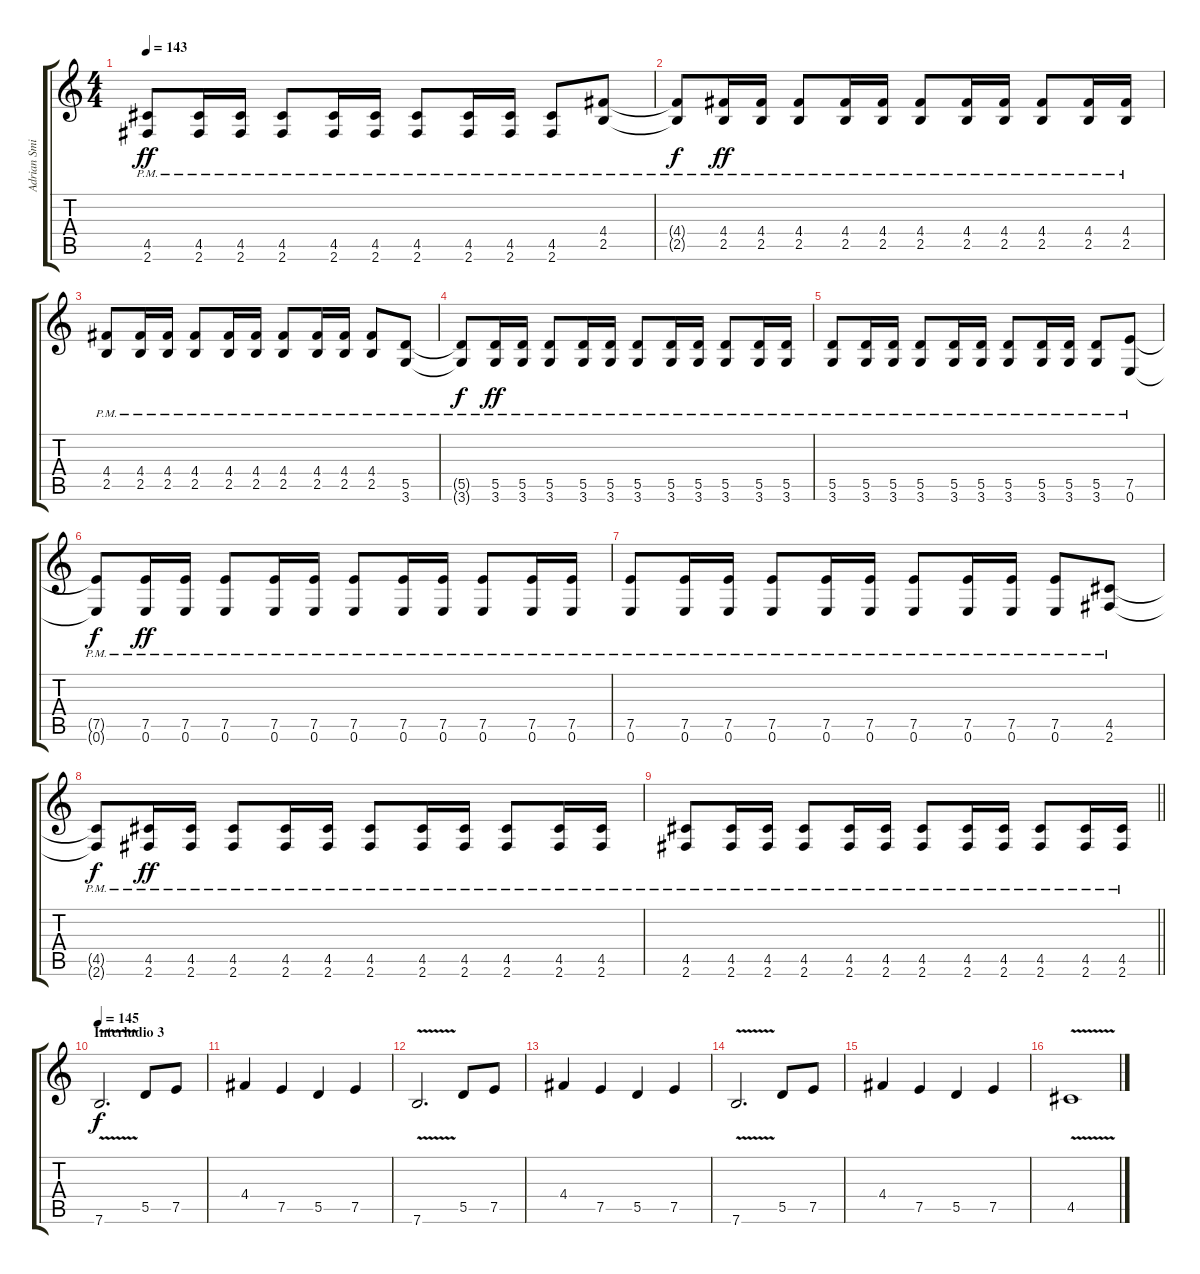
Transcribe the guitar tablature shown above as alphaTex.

\track ("Adrian Smith" "Adrian Smi") {instrument distortionguitar}
\staff {score tabs}
\tuning (E4 B3 G3 D3 A2 E2) {hide}
\ts (4 4)
\tempo 143
\clef g2
\ks c
(4.5{pm} 2.6{pm}).8{dy ff} (4.5{pm} 2.6{pm}).16 (4.5{pm} 2.6{pm}).16 (4.5{pm} 2.6{pm}).8 (4.5{pm} 2.6{pm}).16 (4.5{pm} 2.6{pm}).16 (4.5{pm} 2.6{pm}).8 (4.5{pm} 2.6{pm}).16 (4.5{pm} 2.6{pm}).16 (4.5{pm} 2.6{pm}).8 (4.4{pm} 2.5{pm}).8 |
(4.4{pm t} 2.5{pm t}).8{dy f} (4.4{pm} 2.5{pm}).16{dy ff} (4.4{pm} 2.5{pm}).16 (4.4{pm} 2.5{pm}).8 (4.4{pm} 2.5{pm}).16 (4.4{pm} 2.5{pm}).16 (4.4{pm} 2.5{pm}).8 (4.4{pm} 2.5{pm}).16 (4.4{pm} 2.5{pm}).16 (4.4{pm} 2.5{pm}).8 (4.4{pm} 2.5{pm}).16 (4.4{pm} 2.5{pm}).16 |
(4.4{pm} 2.5{pm}).8 (4.4{pm} 2.5{pm}).16 (4.4{pm} 2.5{pm}).16 (4.4{pm} 2.5{pm}).8 (4.4{pm} 2.5{pm}).16 (4.4{pm} 2.5{pm}).16 (4.4{pm} 2.5{pm}).8 (4.4{pm} 2.5{pm}).16 (4.4{pm} 2.5{pm}).16 (4.4{pm} 2.5{pm}).8 (5.5{pm} 3.6{pm}).8 |
(5.5{pm t} 3.6{pm t}).8{dy f} (5.5{pm} 3.6{pm}).16{dy ff} (5.5{pm} 3.6{pm}).16 (5.5{pm} 3.6{pm}).8 (5.5{pm} 3.6{pm}).16 (5.5{pm} 3.6{pm}).16 (5.5{pm} 3.6{pm}).8 (5.5{pm} 3.6{pm}).16 (5.5{pm} 3.6{pm}).16 (5.5{pm} 3.6{pm}).8 (5.5{pm} 3.6{pm}).16 (5.5{pm} 3.6{pm}).16 |
(5.5{pm} 3.6{pm}).8 (5.5{pm} 3.6{pm}).16 (5.5{pm} 3.6{pm}).16 (5.5{pm} 3.6{pm}).8 (5.5{pm} 3.6{pm}).16 (5.5{pm} 3.6{pm}).16 (5.5{pm} 3.6{pm}).8 (5.5{pm} 3.6{pm}).16 (5.5{pm} 3.6{pm}).16 (5.5{pm} 3.6{pm}).8 (7.5{pm} 0.6{pm}).8 |
(7.5{pm t} 0.6{pm t}).8{dy f} (7.5{pm} 0.6{pm}).16{dy ff} (7.5{pm} 0.6{pm}).16 (7.5{pm} 0.6{pm}).8 (7.5{pm} 0.6{pm}).16 (7.5{pm} 0.6{pm}).16 (7.5{pm} 0.6{pm}).8 (7.5{pm} 0.6{pm}).16 (7.5{pm} 0.6{pm}).16 (7.5{pm} 0.6{pm}).8 (7.5{pm} 0.6{pm}).16 (7.5{pm} 0.6{pm}).16 |
(7.5{pm} 0.6{pm}).8 (7.5{pm} 0.6{pm}).16 (7.5{pm} 0.6{pm}).16 (7.5{pm} 0.6{pm}).8 (7.5{pm} 0.6{pm}).16 (7.5{pm} 0.6{pm}).16 (7.5{pm} 0.6{pm}).8 (7.5{pm} 0.6{pm}).16 (7.5{pm} 0.6{pm}).16 (7.5{pm} 0.6{pm}).8 (4.5{pm} 2.6{pm}).8 |
(4.5{pm t} 2.6{pm t}).8{dy f} (4.5{pm} 2.6{pm}).16{dy ff} (4.5{pm} 2.6{pm}).16 (4.5{pm} 2.6{pm}).8 (4.5{pm} 2.6{pm}).16 (4.5{pm} 2.6{pm}).16 (4.5{pm} 2.6{pm}).8 (4.5{pm} 2.6{pm}).16 (4.5{pm} 2.6{pm}).16 (4.5{pm} 2.6{pm}).8 (4.5{pm} 2.6{pm}).16 (4.5{pm} 2.6{pm}).16 |
\barLineRight lightlight
(4.5{pm} 2.6{pm}).8 (4.5{pm} 2.6{pm}).16 (4.5{pm} 2.6{pm}).16 (4.5{pm} 2.6{pm}).8 (4.5{pm} 2.6{pm}).16 (4.5{pm} 2.6{pm}).16 (4.5{pm} 2.6{pm}).8 (4.5{pm} 2.6{pm}).16 (4.5{pm} 2.6{pm}).16 (4.5{pm} 2.6{pm}).8 (4.5{pm} 2.6{pm}).16 (4.5{pm} 2.6{pm}).16 |
\section ("" "Interludio 3")
\tempo 145
7.6{v}.2{d dy f} 5.5.8 7.5.8 |
4.4.4 7.5.4 5.5.4 7.5.4 |
7.6{v}.2{d} 5.5.8 7.5.8 |
4.4.4 7.5.4 5.5.4 7.5.4 |
7.6{v}.2{d} 5.5.8 7.5.8 |
4.4.4 7.5.4 5.5.4 7.5.4 |
4.5{v}.1
